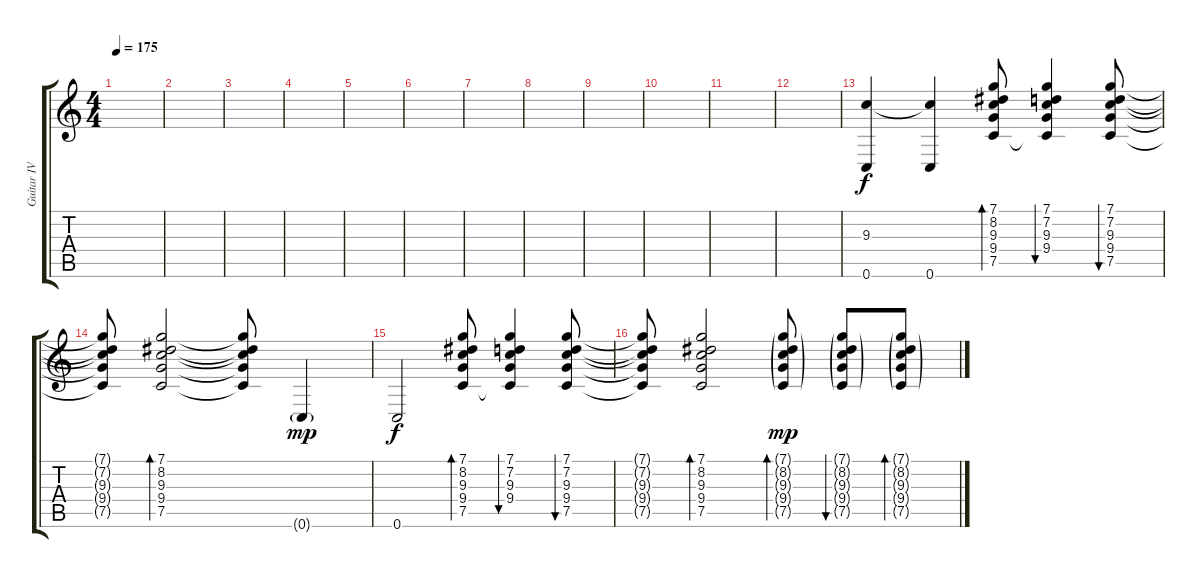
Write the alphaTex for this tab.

\track ("Guitar IV" "Guitar IV") {instrument acousticguitarsteel}
\staff {score tabs}
\tuning (C4 G3 Eb3 Bb2 F2 C2) {hide}
\ts (4 4)
\tempo 175
\clef g2
\ks c
|
|
|
|
|
|
|
|
|
|
|
|
(9.3 0.6).4{volume 10 instrument acousticguitarsteel} (9.3{t} 0.6).4 (7.1 8.2 9.3 9.4 7.5).8{bd 120} (7.1 7.2 9.3 9.4 7.5{t}).4{bu 120} (7.1 7.2 9.3 9.4 7.5).8{bu 120} |
(7.1{t} 7.2{t} 9.3{t} 9.4{t} 7.5{t}).8 (7.1 8.2 9.3 9.4 7.5).2{bd 120} (7.1{t} 8.2{t} 9.3{t} 9.4{t} 7.5{t}).8 0.6{g}.4{dy mp} |
0.6.2{dy f} (7.1 8.2 9.3 9.4 7.5).8{bd 120} (7.1 7.2 9.3 9.4 7.5{t}).4{bu 120} (7.1 7.2 9.3 9.4 7.5).8{bu 120} |
(7.1{t} 7.2{t} 9.3{t} 9.4{t} 7.5{t}).8 (7.1 8.2 9.3 9.4 7.5).2{bd 120} (7.1{g} 8.2{g} 9.3{g} 9.4{g} 7.5{g}).8{bd 120 dy mp} (7.1{g} 8.2{g} 9.3{g} 9.4{g} 7.5{g}).8{bu 120} (7.1{g} 8.2{g} 9.3{g} 9.4{g} 7.5{g}).8{bd 120}
